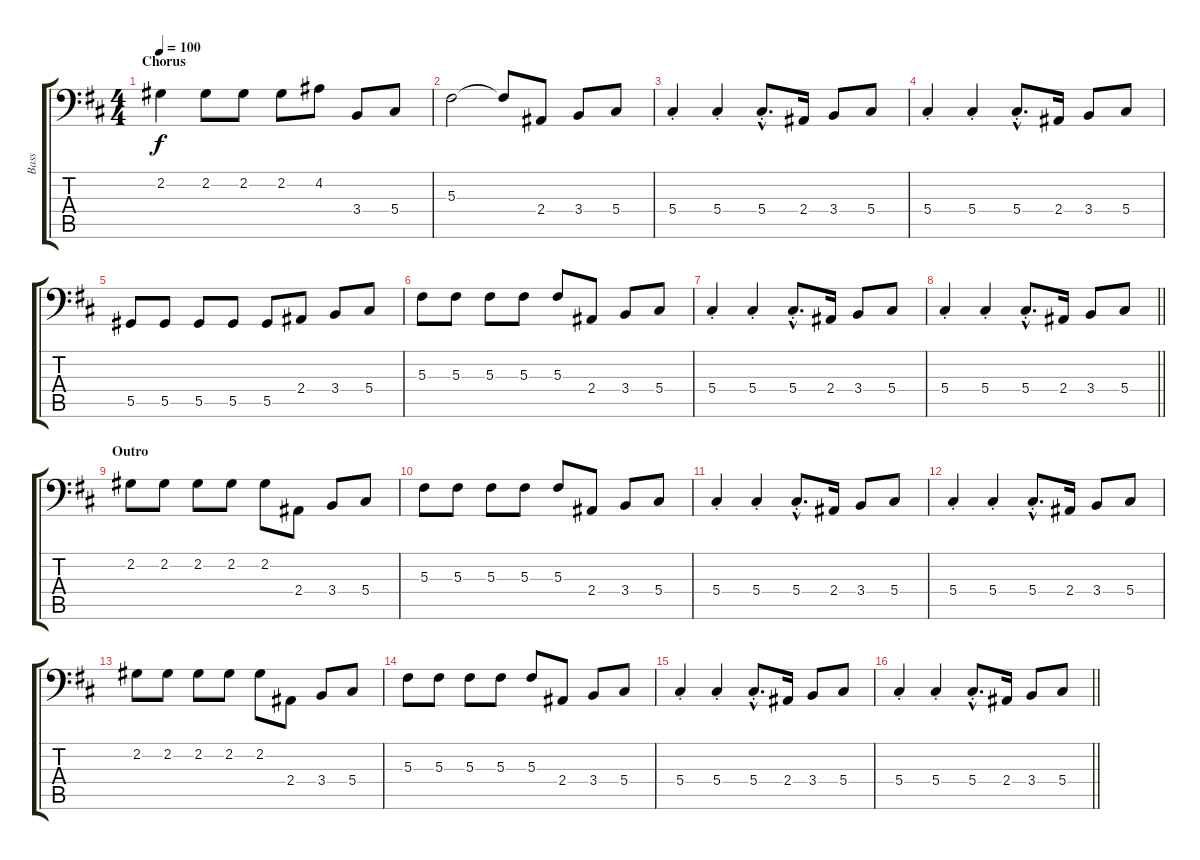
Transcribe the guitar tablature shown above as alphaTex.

\track ("Bass" "Bass") {instrument electricbassfinger}
\staff {score tabs}
\tuning (B2 Gb2 Db2 Ab1 Eb1 Bb0) {hide}
\ts (4 4)
\section ("" "Chorus")
\tempo 100
\clef f4
\ks d
2.2.4{dy f} 2.2.8 2.2.8 2.2.8 4.2.8 3.4.8 5.4.8 |
5.3.2 5.3{t}.8 2.4.8 3.4.8 5.4.8 |
5.4{st}.4 5.4{st}.4 5.4{hac st}.8{d} 2.4.16 3.4.8 5.4.8 |
5.4{st}.4 5.4{st}.4 5.4{hac st}.8{d} 2.4.16 3.4.8 5.4.8 |
5.5.8 5.5.8 5.5.8 5.5.8 5.5.8 2.4.8 3.4.8 5.4.8 |
5.3.8 5.3.8 5.3.8 5.3.8 5.3.8 2.4.8 3.4.8 5.4.8 |
5.4{st}.4 5.4{st}.4 5.4{hac st}.8{d} 2.4.16 3.4.8 5.4.8 |
\barLineRight lightlight
5.4{st}.4 5.4{st}.4 5.4{hac st}.8{d} 2.4.16 3.4.8 5.4.8 |
\section ("" "Outro")
2.2.8 2.2.8 2.2.8 2.2.8 2.2.8 2.4.8 3.4.8 5.4.8 |
5.3.8 5.3.8 5.3.8 5.3.8 5.3.8 2.4.8 3.4.8 5.4.8 |
5.4{st}.4 5.4{st}.4 5.4{hac st}.8{d} 2.4.16 3.4.8 5.4.8 |
5.4{st}.4 5.4{st}.4 5.4{hac st}.8{d} 2.4.16 3.4.8 5.4.8 |
2.2.8 2.2.8 2.2.8 2.2.8 2.2.8 2.4.8 3.4.8 5.4.8 |
5.3.8 5.3.8 5.3.8 5.3.8 5.3.8 2.4.8 3.4.8 5.4.8 |
5.4{st}.4 5.4{st}.4 5.4{hac st}.8{d} 2.4.16 3.4.8 5.4.8 |
\barLineRight lightlight
5.4{st}.4 5.4{st}.4 5.4{hac st}.8{d} 2.4.16 3.4.8 5.4.8
